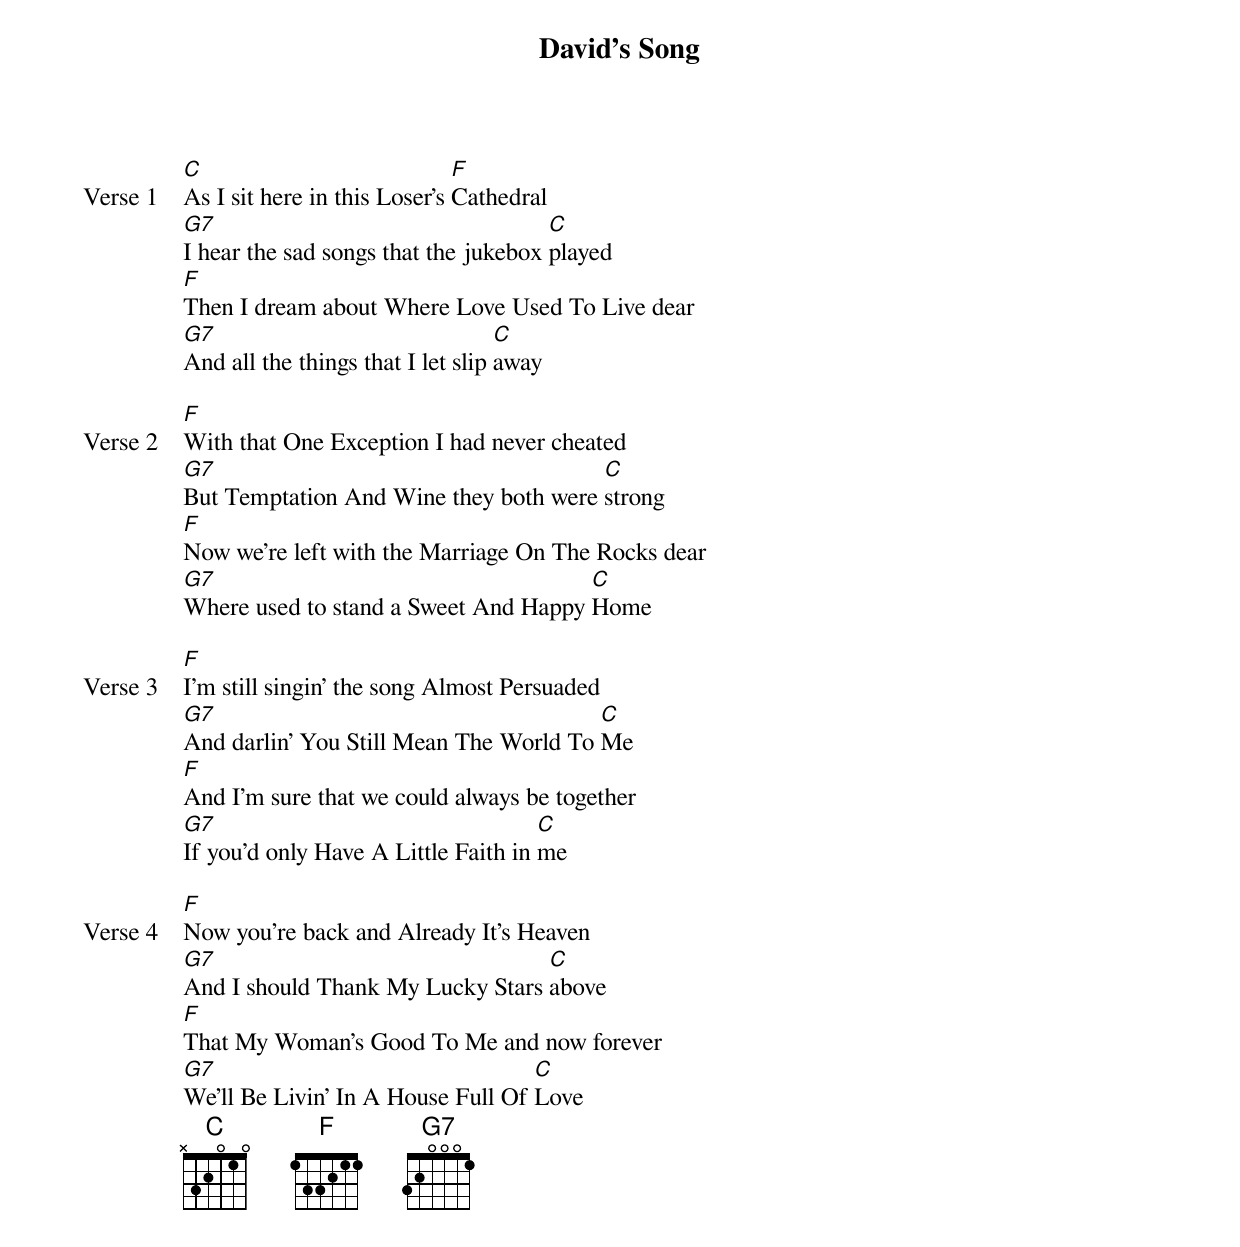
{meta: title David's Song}
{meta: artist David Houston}
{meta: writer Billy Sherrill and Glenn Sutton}

{start_of_verse: Verse 1}
[C]As I sit here in this Loser's [F]Cathedral
[G7]I hear the sad songs that the jukebox [C]played
[F]Then I dream about Where Love Used To Live dear
[G7]And all the things that I let slip [C]away
{end_of_verse}

{start_of_verse: Verse 2}
[F]With that One Exception I had never cheated
[G7]But Temptation And Wine they both were [C]strong
[F]Now we're left with the Marriage On The Rocks dear
[G7]Where used to stand a Sweet And Happy [C]Home
{end_of_verse}

{start_of_verse: Verse 3}
[F]I'm still singin' the song Almost Persuaded
[G7]And darlin' You Still Mean The World To [C]Me
[F]And I'm sure that we could always be together
[G7]If you'd only Have A Little Faith in [C]me
{end_of_verse}

{start_of_verse: Verse 4}
[F]Now you're back and Already It's Heaven
[G7]And I should Thank My Lucky Stars [C]above
[F]That My Woman's Good To Me and now forever
[G7]We'll Be Livin' In A House Full Of [C]Love
{end_of_verse}
